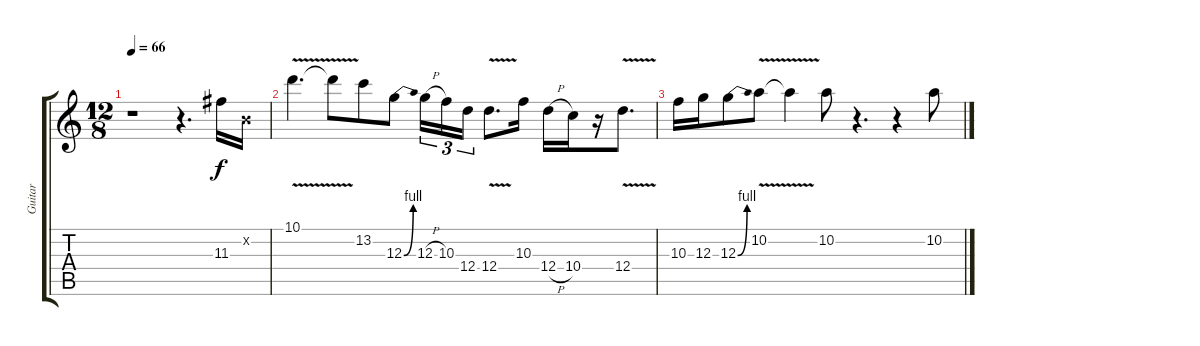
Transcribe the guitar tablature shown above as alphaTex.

\track ("Guitar" "Guitar") {instrument electricguitarclean}
\staff {score tabs}
\tuning (E4 B3 G3 D3 A2 E2) {hide}
\ts (12 8)
\tempo 66
\clef g2
\ks c
r.1{dy f instrument electricguitarclean} r.4{d} 11.3.16 0.2{x}.16 |
10.1{v}.4{d} 10.1{t}.8 13.2.8 12.3{be (bend 0 0 60 4)}.8 12.3{h}.16{tu (3 2)} 10.3.16{tu (3 2)} 12.4.16{tu (3 2)} 12.4{v}.8{d} 10.3.16 12.4{h}.16 10.4.16 r.16 12.4{v}.8{d} |
10.3.16 12.3.16 12.3{be (bend 0 0 60 4)}.8 10.2{v}.8 10.2{t}.4 10.2.8 r.4{d} r.4 10.2.8
